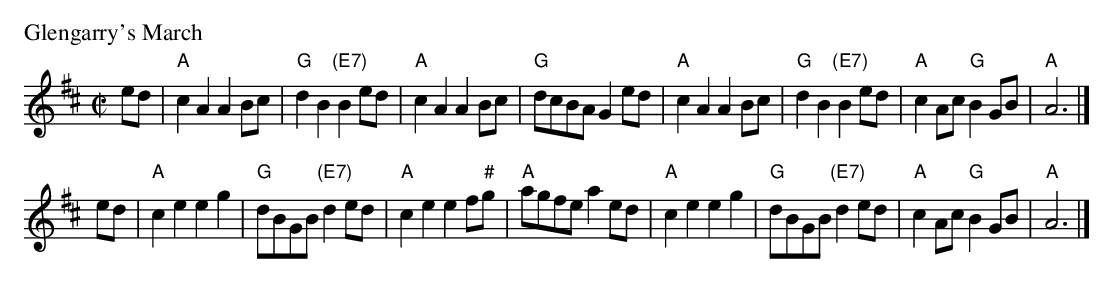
X:1
P: Glengarry's March
M: C|
L: 1/8
K: AMix
ed |\
"A"c2A2 A2Bc | "G"d2B2 "(E7)"B2ed | "A"c2A2    A2Bc | "G"dcBA G2ed |\
"A"c2A2 A2Bc | "G"d2B2 "(E7)"B2ed | "A"c2Ac "G"B2GB | "A"A6 |]
ed |\
"A"c2e2 e2g2 | "G"dBGB "(E7)"d2ed | "A"c2e2 e2f"#"g | "A"agfe a2ed |\
"A"c2e2 e2g2 | "G"dBGB "(E7)"d2ed | "A"c2Ac "G"B2GB | "A"A6 |]
